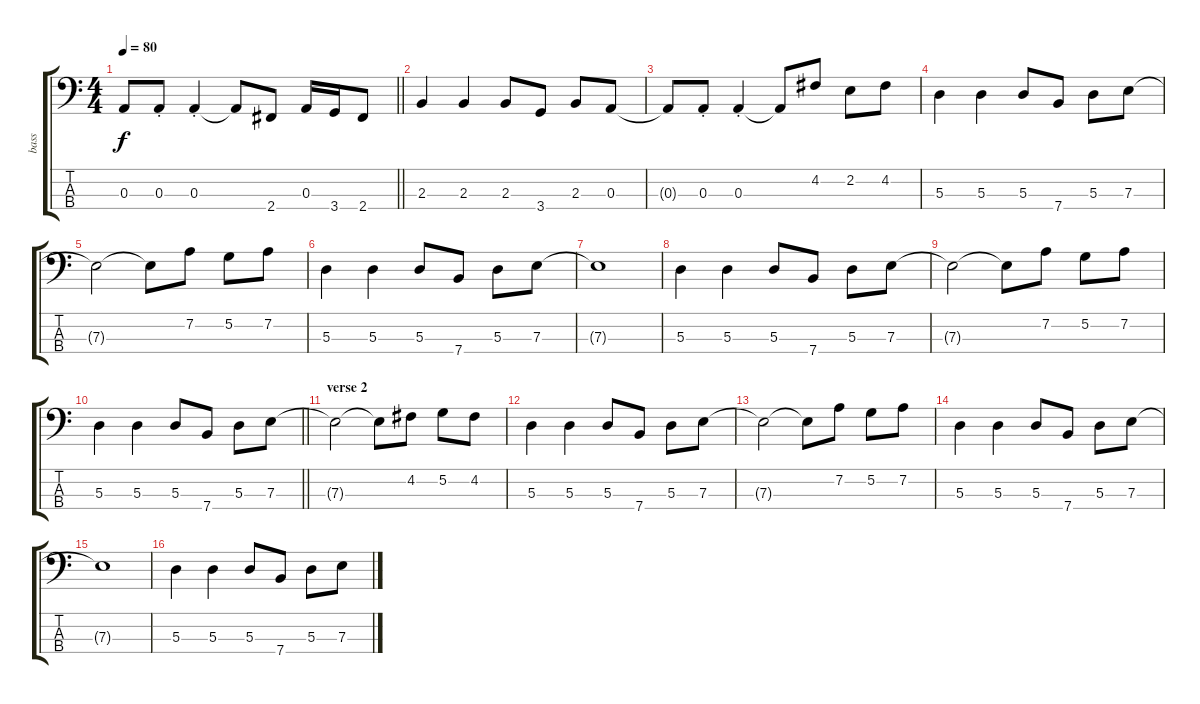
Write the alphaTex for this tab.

\track ("bass" "bass") {instrument electricbassfinger}
\staff {score tabs}
\tuning (G2 D2 A1 E1) {hide}
\ts (4 4)
\tempo 80
\clef f4
\barLineRight lightlight
\ks c
0.3{t}.8{dy f} 0.3{st}.8 0.3{st}.4 0.3{t}.8 2.4.8 0.3.16 3.4.16 2.4.8 |
2.3.4 2.3.4 2.3.8 3.4.8 2.3.8 0.3.8 |
0.3{t}.8 0.3{st}.8 0.3{st}.4 0.3{t}.8 4.2.8 2.2.8 4.2.8 |
5.3.4 5.3.4 5.3.8 7.4.8 5.3.8 7.3.8 |
7.3{t}.2 7.3{t}.8 7.2.8 5.2.8 7.2.8 |
5.3.4 5.3.4 5.3.8 7.4.8 5.3.8 7.3.8 |
7.3{t}.1 |
5.3.4 5.3.4 5.3.8 7.4.8 5.3.8 7.3.8 |
7.3{t}.2 7.3{t}.8 7.2.8 5.2.8 7.2.8 |
\barLineRight lightlight
5.3.4 5.3.4 5.3.8 7.4.8 5.3.8 7.3.8 |
\section ("" "verse 2")
7.3{t}.2 7.3{t}.8 4.2.8 5.2.8 4.2.8 |
5.3.4 5.3.4 5.3.8 7.4.8 5.3.8 7.3.8 |
7.3{t}.2 7.3{t}.8 7.2.8 5.2.8 7.2.8 |
5.3.4 5.3.4 5.3.8 7.4.8 5.3.8 7.3.8 |
7.3{t}.1 |
5.3.4 5.3.4 5.3.8 7.4.8 5.3.8 7.3.8
